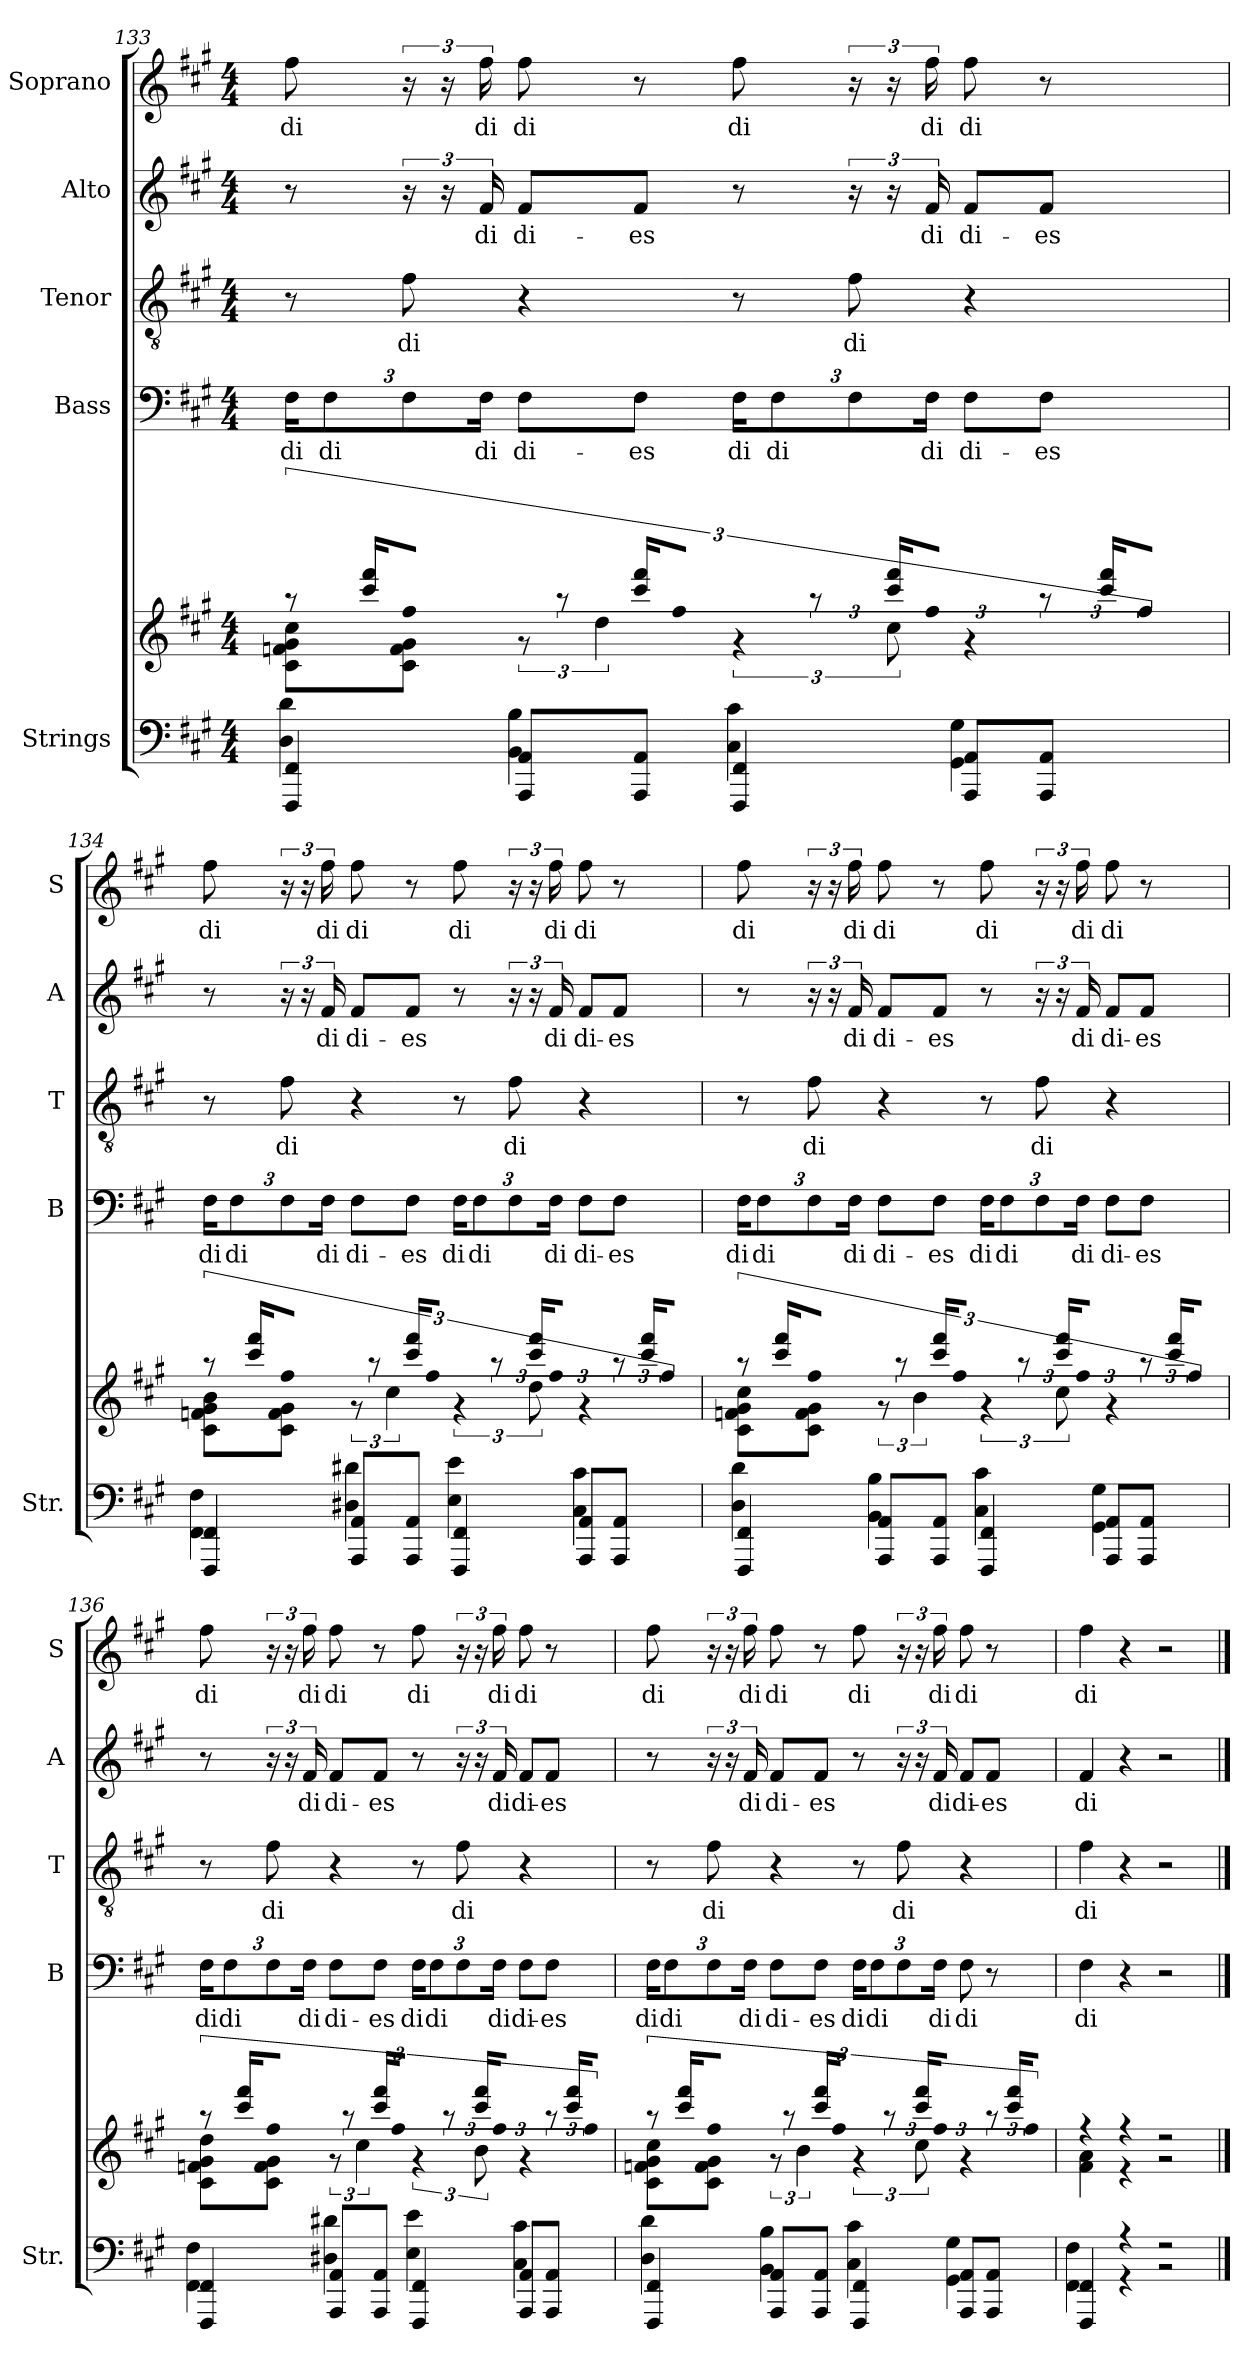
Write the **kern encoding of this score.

**kern	**kern	**kern	**text	**kern	**text	**kern	**text	**kern	**text
*part5	*part5	*part4	*part4	*part3	*part3	*part2	*part2	*part1	*part1
*staff6	*staff5	*staff4	*staff4	*staff3	*staff3	*staff2	*staff2	*staff1	*staff1
*I"Strings	*	*I"Bass	*	*I"Tenor	*	*I"Alto	*	*I"Soprano	*
*I'Str.	*	*I'B	*	*I'T	*	*I'A	*	*I'S	*
*clefF4	*clefG2	*clefF4	*	*clefGv2	*	*clefG2	*	*clefG2	*
*k[f#c#g#]	*k[f#c#g#]	*k[f#c#g#]	*	*k[f#c#g#]	*	*k[f#c#g#]	*	*k[f#c#g#]	*
*A:	*A:	*A:	*	*A:	*	*A:	*	*A:	*
*M4/4	*M4/4	*M4/4	*	*M4/4	*	*M4/4	*	*M4/4	*
=133	=133	=133	=133	=133	=133	=133	=133	=133	=133
*^	*^	*	*	*	*	*	*	*	*
*	*	*	*	*Xbrackettup	*	*	*	*	*	*	*
!	!	!	!	!	!LO:LY:b	!	!	!	!	!	!LO:LY:b
4FFF#/ 4FF#/	4D\ 4d\	12r	8c#\ 8fn\ 8g#\ 8cc#\L	24F#\KL	di	8r	.	8r	.	8ff#\	di
!	!	!	!	!	!LO:LY:b	!	!	!	!	!	!
.	.	.	.	12F#\	di	.	.	.	.	.	.
.	.	24ccc#/ 24fff#/KL	.	.	.	.	.	.	.	.	.
!	!	!	!	!	!	!	!LO:LY:b	!	!	!	!
.	.	8ff#/J	8c#\ 8f\ 8g#\J	12F#\	.	8f#\	di	24r	.	24r	.
.	.	.	.	.	.	.	.	24r	.	24r	.
!	!	!	!	!	!LO:LY:b	!	!	!	!LO:LY:b	!	!LO:LY:b
.	.	.	.	24F#\Jk	di	.	.	24f#/	di	24ff#\	di
!	!	!	!	!	!LO:LY:b	!	!	!	!LO:LY:b	!	!LO:LY:b
8AAA/ 8AA/L	4BB\ 4B\	12r	12r	8F#\L	di-	4r	.	8f#/L	di-	8ff#\	di
.	.	24ccc#/ 24fff#/KL	6dd\	.	.	.	.	.	.	.	.
!	!	!	!	!	!LO:LY:b	!	!	!	!LO:LY:b	!	!
8AAA/ 8AA/J	.	8ff#/J	.	8F#\J	-es	.	.	8f#/J	-es	8r	.
!	!	!	!	!	!LO:LY:b	!	!	!	!	!	!LO:LY:b
4FFF#/ 4FF#/	4C#\ 4c#\	12r	6r	24F#\KL	di	8r	.	8r	.	8ff#\	di
!	!	!	!	!	!LO:LY:b	!	!	!	!	!	!
.	.	.	.	12F#\	di	.	.	.	.	.	.
.	.	24ccc#/ 24fff#/KL	.	.	.	.	.	.	.	.	.
!	!	!	!	!	!	!	!LO:LY:b	!	!	!	!
.	.	8ff#/J	.	12F#\	.	8f#\	di	24r	.	24r	.
.	.	.	12cc#\	.	.	.	.	24r	.	24r	.
!	!	!	!	!	!LO:LY:b	!	!	!	!LO:LY:b	!	!LO:LY:b
.	.	.	.	24F#\Jk	di	.	.	24f#/	di	24ff#\	di
!	!	!	!	!	!LO:LY:b	!	!	!	!LO:LY:b	!	!LO:LY:b
8AAA/ 8AA/L	4GG#\ 4G#\	12r	4r	8F#\L	di-	4r	.	8f#/L	di-	8ff#\	di
.	.	24ccc#/ 24fff#/KL	.	.	.	.	.	.	.	.	.
!	!	!	!	!	!LO:LY:b	!	!	!	!LO:LY:b	!	!
8AAA/ 8AA/J	.	8ff#/J	.	8F#\J	-es	.	.	8f#/J	-es	8r	.
!!LO:LB:g=z
=134	=134	=134	=134	=134	=134	=134	=134	=134	=134	=134	=134
!	!	!	!	!	!LO:LY:b	!	!	!	!	!	!LO:LY:b
4FFF#/ 4FF#/	4FF#\ 4F#\	12r	8c#\ 8fn\ 8g#\ 8b\L	24F#\KL	di	8r	.	8r	.	8ff#\	di
!	!	!	!	!	!LO:LY:b	!	!	!	!	!	!
.	.	.	.	12F#\	di	.	.	.	.	.	.
.	.	24ccc#/ 24fff#/KL	.	.	.	.	.	.	.	.	.
!	!	!	!	!	!	!	!LO:LY:b	!	!	!	!
.	.	8ff#/J	8c#\ 8f\ 8g#\J	12F#\	.	8f#\	di	24r	.	24r	.
.	.	.	.	.	.	.	.	24r	.	24r	.
!	!	!	!	!	!LO:LY:b	!	!	!	!LO:LY:b	!	!LO:LY:b
.	.	.	.	24F#\Jk	di	.	.	24f#/	di	24ff#\	di
!	!	!	!	!	!LO:LY:b	!	!	!	!LO:LY:b	!	!LO:LY:b
8AAA/ 8AA/L	4D#X\ 4d#X\	12r	12r	8F#\L	di-	4r	.	8f#/L	di-	8ff#\	di
.	.	24ccc#/ 24fff#/KL	6cc#\	.	.	.	.	.	.	.	.
!	!	!	!	!	!LO:LY:b	!	!	!	!LO:LY:b	!	!
8AAA/ 8AA/J	.	8ff#/J	.	8F#\J	-es	.	.	8f#/J	-es	8r	.
!	!	!	!	!	!LO:LY:b	!	!	!	!	!	!LO:LY:b
4FFF#/ 4FF#/	4E\ 4e\	12r	6r	24F#\KL	di	8r	.	8r	.	8ff#\	di
!	!	!	!	!	!LO:LY:b	!	!	!	!	!	!
.	.	.	.	12F#\	di	.	.	.	.	.	.
.	.	24ccc#/ 24fff#/KL	.	.	.	.	.	.	.	.	.
!	!	!	!	!	!	!	!LO:LY:b	!	!	!	!
.	.	8ff#/J	.	12F#\	.	8f#\	di	24r	.	24r	.
.	.	.	12dd\	.	.	.	.	24r	.	24r	.
!	!	!	!	!	!LO:LY:b	!	!	!	!LO:LY:b	!	!LO:LY:b
.	.	.	.	24F#\Jk	di	.	.	24f#/	di	24ff#\	di
!	!	!	!	!	!LO:LY:b	!	!	!	!LO:LY:b	!	!LO:LY:b
8AAA/ 8AA/L	4C#\ 4c#\	12r	4r	8F#\L	di-	4r	.	8f#/L	di-	8ff#\	di
.	.	24ccc#/ 24fff#/KL	.	.	.	.	.	.	.	.	.
!	!	!	!	!	!LO:LY:b	!	!	!	!LO:LY:b	!	!
8AAA/ 8AA/J	.	8ff#/J	.	8F#\J	-es	.	.	8f#/J	-es	8r	.
=135	=135	=135	=135	=135	=135	=135	=135	=135	=135	=135	=135
!	!	!	!	!	!LO:LY:b	!	!	!	!	!	!LO:LY:b
4FFF#/ 4FF#/	4D\ 4d\	12r	8c#\ 8fn\ 8g#\ 8cc#\L	24F#\KL	di	8r	.	8r	.	8ff#\	di
!	!	!	!	!	!LO:LY:b	!	!	!	!	!	!
.	.	.	.	12F#\	di	.	.	.	.	.	.
.	.	24ccc#/ 24fff#/KL	.	.	.	.	.	.	.	.	.
!	!	!	!	!	!	!	!LO:LY:b	!	!	!	!
.	.	8ff#/J	8c#\ 8f\ 8g#\J	12F#\	.	8f#\	di	24r	.	24r	.
.	.	.	.	.	.	.	.	24r	.	24r	.
!	!	!	!	!	!LO:LY:b	!	!	!	!LO:LY:b	!	!LO:LY:b
.	.	.	.	24F#\Jk	di	.	.	24f#/	di	24ff#\	di
!	!	!	!	!	!LO:LY:b	!	!	!	!LO:LY:b	!	!LO:LY:b
8AAA/ 8AA/L	4BB\ 4B\	12r	12r	8F#\L	di-	4r	.	8f#/L	di-	8ff#\	di
.	.	24ccc#/ 24fff#/KL	6b\	.	.	.	.	.	.	.	.
!	!	!	!	!	!LO:LY:b	!	!	!	!LO:LY:b	!	!
8AAA/ 8AA/J	.	8ff#/J	.	8F#\J	-es	.	.	8f#/J	-es	8r	.
!	!	!	!	!	!LO:LY:b	!	!	!	!	!	!LO:LY:b
4FFF#/ 4FF#/	4C#\ 4c#\	12r	6r	24F#\KL	di	8r	.	8r	.	8ff#\	di
!	!	!	!	!	!LO:LY:b	!	!	!	!	!	!
.	.	.	.	12F#\	di	.	.	.	.	.	.
.	.	24ccc#/ 24fff#/KL	.	.	.	.	.	.	.	.	.
!	!	!	!	!	!	!	!LO:LY:b	!	!	!	!
.	.	8ff#/J	.	12F#\	.	8f#\	di	24r	.	24r	.
.	.	.	12cc#\	.	.	.	.	24r	.	24r	.
!	!	!	!	!	!LO:LY:b	!	!	!	!LO:LY:b	!	!LO:LY:b
.	.	.	.	24F#\Jk	di	.	.	24f#/	di	24ff#\	di
!	!	!	!	!	!LO:LY:b	!	!	!	!LO:LY:b	!	!LO:LY:b
8AAA/ 8AA/L	4GG#\ 4G#\	12r	4r	8F#\L	di-	4r	.	8f#/L	di-	8ff#\	di
.	.	24ccc#/ 24fff#/KL	.	.	.	.	.	.	.	.	.
!	!	!	!	!	!LO:LY:b	!	!	!	!LO:LY:b	!	!
8AAA/ 8AA/J	.	8ff#/J	.	8F#\J	-es	.	.	8f#/J	-es	8r	.
!!LO:PB:g=z
=136	=136	=136	=136	=136	=136	=136	=136	=136	=136	=136	=136
!	!	!	!	!	!LO:LY:b	!	!	!	!	!	!LO:LY:b
4FFF#/ 4FF#/	4FF#\ 4F#\	12r	8c#\ 8fn\ 8g#\ 8dd\L	24F#\KL	di	8r	.	8r	.	8ff#\	di
!	!	!	!	!	!LO:LY:b	!	!	!	!	!	!
.	.	.	.	12F#\	di	.	.	.	.	.	.
.	.	24ccc#/ 24fff#/KL	.	.	.	.	.	.	.	.	.
!	!	!	!	!	!	!	!LO:LY:b	!	!	!	!
.	.	8ff#/J	8c#\ 8f\ 8g#\J	12F#\	.	8f#\	di	24r	.	24r	.
.	.	.	.	.	.	.	.	24r	.	24r	.
!	!	!	!	!	!LO:LY:b	!	!	!	!LO:LY:b	!	!LO:LY:b
.	.	.	.	24F#\Jk	di	.	.	24f#/	di	24ff#\	di
!	!	!	!	!	!LO:LY:b	!	!	!	!LO:LY:b	!	!LO:LY:b
8AAA/ 8AA/L	4D#X\ 4d#X\	12r	12r	8F#\L	di-	4r	.	8f#/L	di-	8ff#\	di
.	.	24ccc#/ 24fff#/KL	6cc#\	.	.	.	.	.	.	.	.
!	!	!	!	!	!LO:LY:b	!	!	!	!LO:LY:b	!	!
8AAA/ 8AA/J	.	8ff#/J	.	8F#\J	-es	.	.	8f#/J	-es	8r	.
!	!	!	!	!	!LO:LY:b	!	!	!	!	!	!LO:LY:b
4FFF#/ 4FF#/	4E\ 4e\	12r	6r	24F#\KL	di	8r	.	8r	.	8ff#\	di
!	!	!	!	!	!LO:LY:b	!	!	!	!	!	!
.	.	.	.	12F#\	di	.	.	.	.	.	.
.	.	24ccc#/ 24fff#/KL	.	.	.	.	.	.	.	.	.
!	!	!	!	!	!	!	!LO:LY:b	!	!	!	!
.	.	8ff#/J	.	12F#\	.	8f#\	di	24r	.	24r	.
.	.	.	12b\	.	.	.	.	24r	.	24r	.
!	!	!	!	!	!LO:LY:b	!	!	!	!LO:LY:b	!	!LO:LY:b
.	.	.	.	24F#\Jk	di	.	.	24f#/	di	24ff#\	di
!	!	!	!	!	!LO:LY:b	!	!	!	!LO:LY:b	!	!LO:LY:b
8AAA/ 8AA/L	4C#\ 4c#\	12r	4r	8F#\L	di-	4r	.	8f#/L	di-	8ff#\	di
.	.	24ccc#/ 24fff#/KL	.	.	.	.	.	.	.	.	.
!	!	!	!	!	!LO:LY:b	!	!	!	!LO:LY:b	!	!
8AAA/ 8AA/J	.	8ff#/J	.	8F#\J	-es	.	.	8f#/J	-es	8r	.
=137	=137	=137	=137	=137	=137	=137	=137	=137	=137	=137	=137
!	!	!	!	!	!LO:LY:b	!	!	!	!	!	!LO:LY:b
4FFF#/ 4FF#/	4D\ 4d\	12r	8c#\ 8fn\ 8g#\ 8cc#\L	24F#\KL	di	8r	.	8r	.	8ff#\	di
!	!	!	!	!	!LO:LY:b	!	!	!	!	!	!
.	.	.	.	12F#\	di	.	.	.	.	.	.
.	.	24ccc#/ 24fff#/KL	.	.	.	.	.	.	.	.	.
!	!	!	!	!	!	!	!LO:LY:b	!	!	!	!
.	.	8ff#/J	8c#\ 8f\ 8g#\J	12F#\	.	8f#\	di	24r	.	24r	.
.	.	.	.	.	.	.	.	24r	.	24r	.
!	!	!	!	!	!LO:LY:b	!	!	!	!LO:LY:b	!	!LO:LY:b
.	.	.	.	24F#\Jk	di	.	.	24f#/	di	24ff#\	di
!	!	!	!	!	!LO:LY:b	!	!	!	!LO:LY:b	!	!LO:LY:b
8AAA/ 8AA/L	4BB\ 4B\	12r	12r	8F#\L	di-	4r	.	8f#/L	di-	8ff#\	di
.	.	24ccc#/ 24fff#/KL	6b\	.	.	.	.	.	.	.	.
!	!	!	!	!	!LO:LY:b	!	!	!	!LO:LY:b	!	!
8AAA/ 8AA/J	.	8ff#/J	.	8F#\J	-es	.	.	8f#/J	-es	8r	.
!	!	!	!	!	!LO:LY:b	!	!	!	!	!	!LO:LY:b
4FFF#/ 4FF#/	4C#\ 4c#\	12r	6r	24F#\KL	di	8r	.	8r	.	8ff#\	di
!	!	!	!	!	!LO:LY:b	!	!	!	!	!	!
.	.	.	.	12F#\	di	.	.	.	.	.	.
.	.	24ccc#/ 24fff#/KL	.	.	.	.	.	.	.	.	.
!	!	!	!	!	!	!	!LO:LY:b	!	!	!	!
.	.	8ff#/J	.	12F#\	.	8f#\	di	24r	.	24r	.
.	.	.	12cc#\	.	.	.	.	24r	.	24r	.
!	!	!	!	!	!LO:LY:b	!	!	!	!LO:LY:b	!	!LO:LY:b
.	.	.	.	24F#\Jk	di	.	.	24f#/	di	24ff#\	di
!	!	!	!	!	!LO:LY:b	!	!	!	!LO:LY:b	!	!LO:LY:b
8AAA/ 8AA/L	4GG#\ 4G#\	12r	4r	8F#\	di	4r	.	8f#/L	di-	8ff#\	di
.	.	24ccc#/ 24fff#/KL	.	.	.	.	.	.	.	.	.
!	!	!	!	!	!	!	!	!	!LO:LY:b	!	!
8AAA/ 8AA/J	.	8ff#/J	.	8r	.	.	.	8f#/J	-es	8r	.
!!LO:LB:g=z
=138	=138	=138	=138	=138	=138	=138	=138	=138	=138	=138	=138
!	!	!	!	!	!LO:LY:b	!	!LO:LY:b	!	!LO:LY:b	!	!LO:LY:b
4FFF#/ 4FF#/	4FF#\ 4F#\	4r	4f#\ 4a\	4F#\	di	4f#\	di	4f#/	di	4ff#\	di
4r	4r	4r	4r	4r	.	4r	.	4r	.	4r	.
2r	2r	2r	2r	2r	.	2r	.	2r	.	2r	.
*v	*v	*	*	*	*	*	*	*	*	*	*
*	*v	*v	*	*	*	*	*	*	*	*
==	==	==	==	==	==	==	==	==	==
*-	*-	*-	*-	*-	*-	*-	*-	*-	*-
